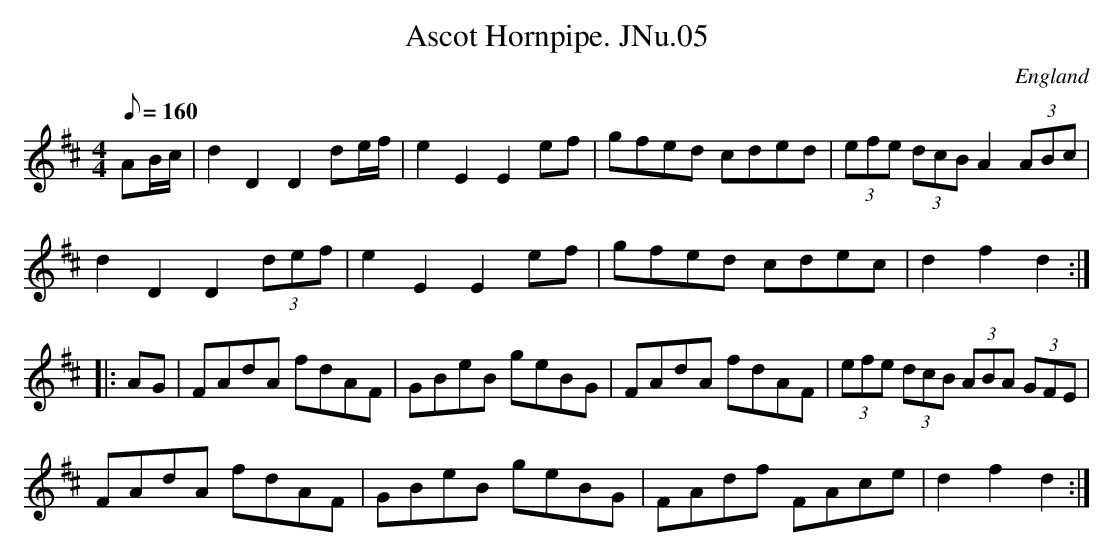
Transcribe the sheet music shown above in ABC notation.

X:1
T:Ascot Hornpipe. JNu.05
M:4/4
L:1/8
Q:160
O:England
K:D
AB/c/|d2 D2 D2 de/f/|e2 E2 E2 ef|gfed cded|(3efe (3dcB A2 (3ABc|!
d2 D2 D2 (3def|e2 E2 E2 ef|gfed cdec|d2 f2 d2 ::!
AG|FAdA fdAF|GBeB geBG|FAdA fdAF|(3efe (3dcB (3ABA (3GFE|!
FAdA fdAF|GBeB geBG|FAdf FAce|d2 f2 d2:|]
